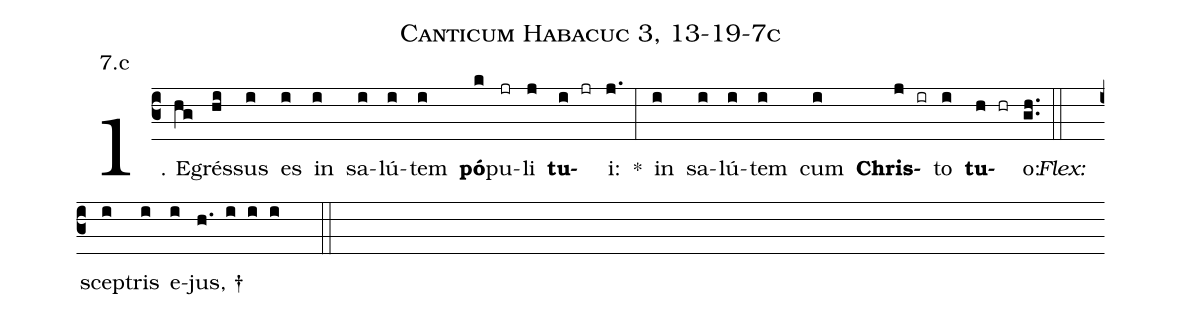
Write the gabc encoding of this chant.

name: Canticum Habacuc 3, 13-19-7c;
annotation: 7.c;
%%
(c3)1. E(hg)grés(hi)sus(i) es(i) in(i) sa(i)lú(i)tem(i) <b>pó</b>(k)pu(jr)li(j) <b>tu</b>(i jr)i:(j.) *(:) in(i) sa(i)lú(i)tem(i) cum(i) <b>Chris</b>(j ir)to(i) <b>tu</b>(h hr)o:(gh..) (::)
<i>Flex:</i>()  scep(i)tris(i) e(i)jus, †(h. i i i  ::)
